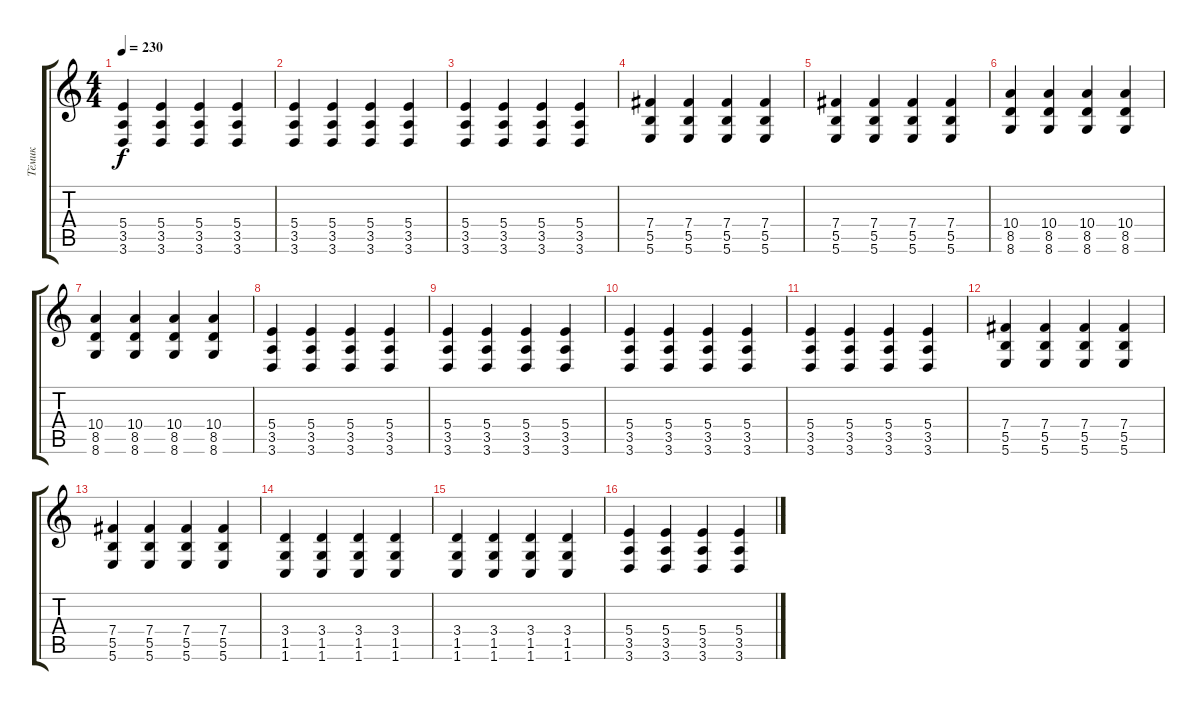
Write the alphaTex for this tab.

\track ("Тёмик" "Тёмик") {instrument distortionguitar}
\staff {score tabs}
\tuning (Db4 Ab3 E3 B2 Gb2 B1) {hide}
\ts (4 4)
\tempo 230
\clef g2
\ks c
(5.4 3.5 3.6).4{dy f} (5.4 3.5 3.6).4 (5.4 3.5 3.6).4 (5.4 3.5 3.6).4 |
(5.4 3.5 3.6).4 (5.4 3.5 3.6).4 (5.4 3.5 3.6).4 (5.4 3.5 3.6).4 |
(5.4 3.5 3.6).4 (5.4 3.5 3.6).4 (5.4 3.5 3.6).4 (5.4 3.5 3.6).4 |
(7.4 5.5 5.6).4 (7.4 5.5 5.6).4 (7.4 5.5 5.6).4 (7.4 5.5 5.6).4 |
(7.4 5.5 5.6).4 (7.4 5.5 5.6).4 (7.4 5.5 5.6).4 (7.4 5.5 5.6).4 |
(10.4 8.5 8.6).4 (10.4 8.5 8.6).4 (10.4 8.5 8.6).4 (10.4 8.5 8.6).4 |
(10.4 8.5 8.6).4 (10.4 8.5 8.6).4 (10.4 8.5 8.6).4 (10.4 8.5 8.6).4 |
(5.4 3.5 3.6).4 (5.4 3.5 3.6).4 (5.4 3.5 3.6).4 (5.4 3.5 3.6).4 |
(5.4 3.5 3.6).4 (5.4 3.5 3.6).4 (5.4 3.5 3.6).4 (5.4 3.5 3.6).4 |
(5.4 3.5 3.6).4 (5.4 3.5 3.6).4 (5.4 3.5 3.6).4 (5.4 3.5 3.6).4 |
(5.4 3.5 3.6).4 (5.4 3.5 3.6).4 (5.4 3.5 3.6).4 (5.4 3.5 3.6).4 |
(7.4 5.5 5.6).4 (7.4 5.5 5.6).4 (7.4 5.5 5.6).4 (7.4 5.5 5.6).4 |
(7.4 5.5 5.6).4 (7.4 5.5 5.6).4 (7.4 5.5 5.6).4 (7.4 5.5 5.6).4 |
(3.4 1.5 1.6).4 (3.4 1.5 1.6).4 (3.4 1.5 1.6).4 (3.4 1.5 1.6).4 |
(3.4 1.5 1.6).4 (3.4 1.5 1.6).4 (3.4 1.5 1.6).4 (3.4 1.5 1.6).4 |
(5.4 3.5 3.6).4 (5.4 3.5 3.6).4 (5.4 3.5 3.6).4 (5.4 3.5 3.6).4
